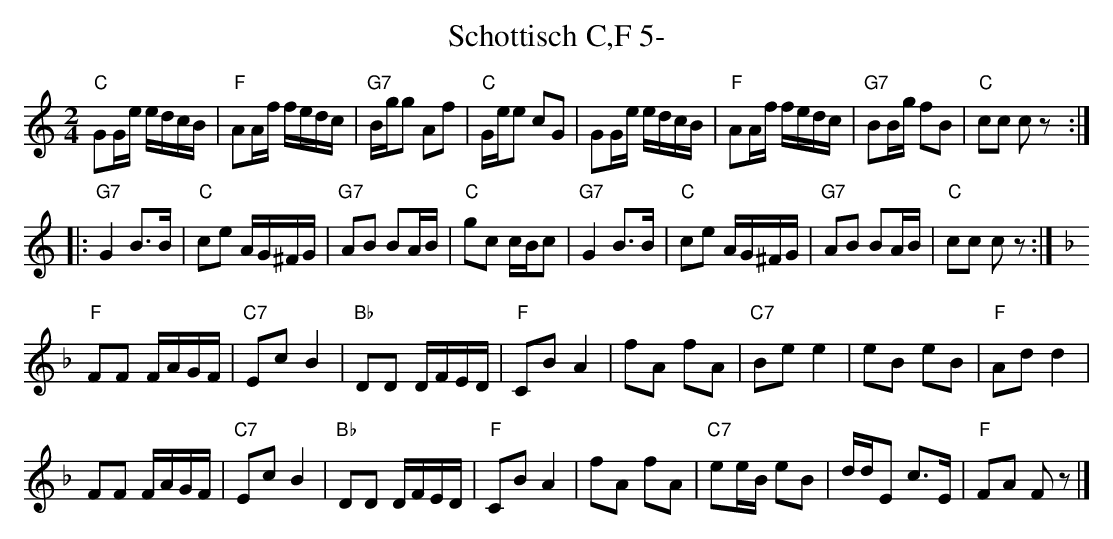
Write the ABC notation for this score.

X:1
T:Schottisch C,F 5-
M:2/4
L:1/16
K:Cmaj
"C"G2Ge edcB | "F"A2Af fedc | "G7"Bgg2 A2f2 | "C"Gee2 c2G2 | G2Ge edcB | "F"A2Af fedc | "G7"B2Bg f2B2 | "C"c2c2 c2 z2 ::
"G7"G4 B3B | "C"c2e2 AG^FG | "G7"A2B2 B2AB | "C"g2c2 cBc2 | "G7"G4 B3B | "C"c2e2 AG^FG | "G7"A2B2 B2AB | "C"c2c2 c2 z2 :|
K:Fmaj
"F"F2F2 FAGF | "C7"E2c2 B4 | "Bb"D2D2 DFED | "F"C2B2 A4 | [L:1/8] fA fA | "C7"Be e2 | eB eB | "F"Ad d2 | [L:1/16]
F2F2 FAGF | "C7"E2c2 B4 | "Bb"D2D2 DFED | "F"C2B2 A4 | [L:1/8] fA fA | [L:1/16] "C7"e2eB e2B2 | ddE2 c3E | "F"F2A2 F2 z2 |]
